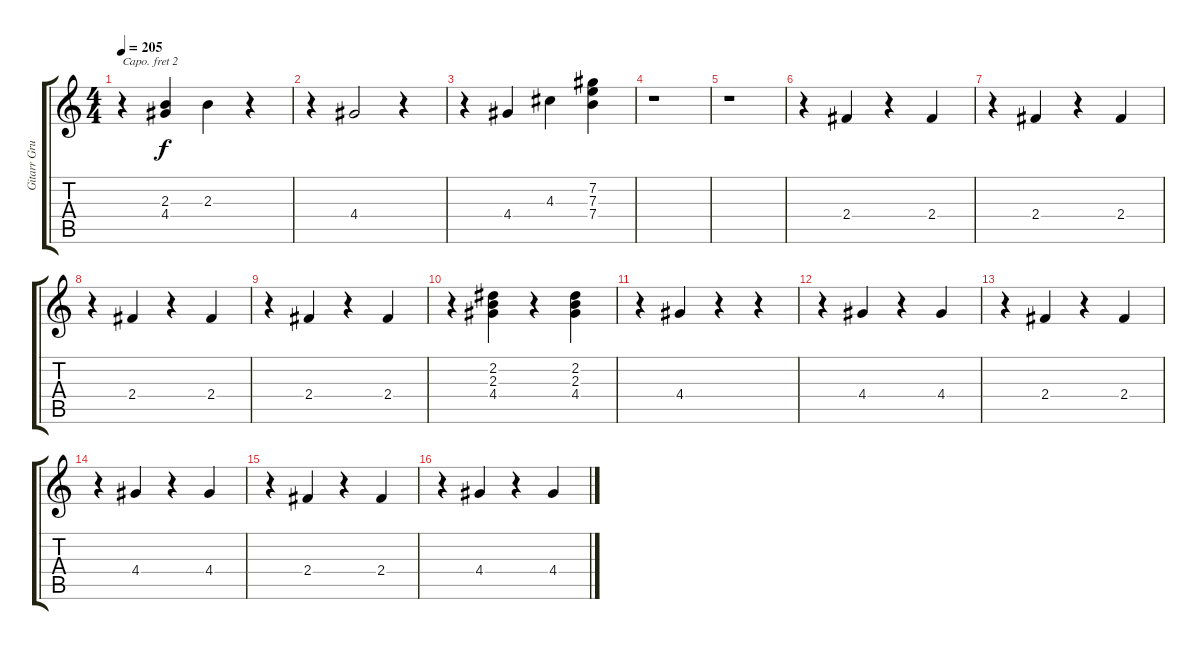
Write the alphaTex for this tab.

\track ("Gitarr Grund" "Gitarr Gru") {instrument acousticguitarsteel}
\staff {score tabs}
\capo 2
\tuning (E4 B3 G3 D3 A2 E2) {hide}
\ts (4 4)
\tempo 205
\clef g2
\ks c
r.4{dy f} (2.3 4.4).4 2.3.4 r.4 |
r.4 4.4.2 r.4 |
r.4 4.4.4 4.3.4 (7.2 7.3 7.4).4 |
r.1 |
r.1 |
r.4 2.4.4 r.4 2.4.4 |
r.4 2.4.4 r.4 2.4.4 |
r.4 2.4.4 r.4 2.4.4 |
r.4 2.4.4 r.4 2.4.4 |
r.4 (2.2 2.3 4.4).4 r.4 (2.2 2.3 4.4).4 |
r.4 4.4.4 r.4 r.4 |
r.4 4.4.4 r.4 4.4.4 |
r.4 2.4.4 r.4 2.4.4 |
r.4 4.4.4 r.4 4.4.4 |
r.4 2.4.4 r.4 2.4.4 |
r.4 4.4.4 r.4 4.4.4
